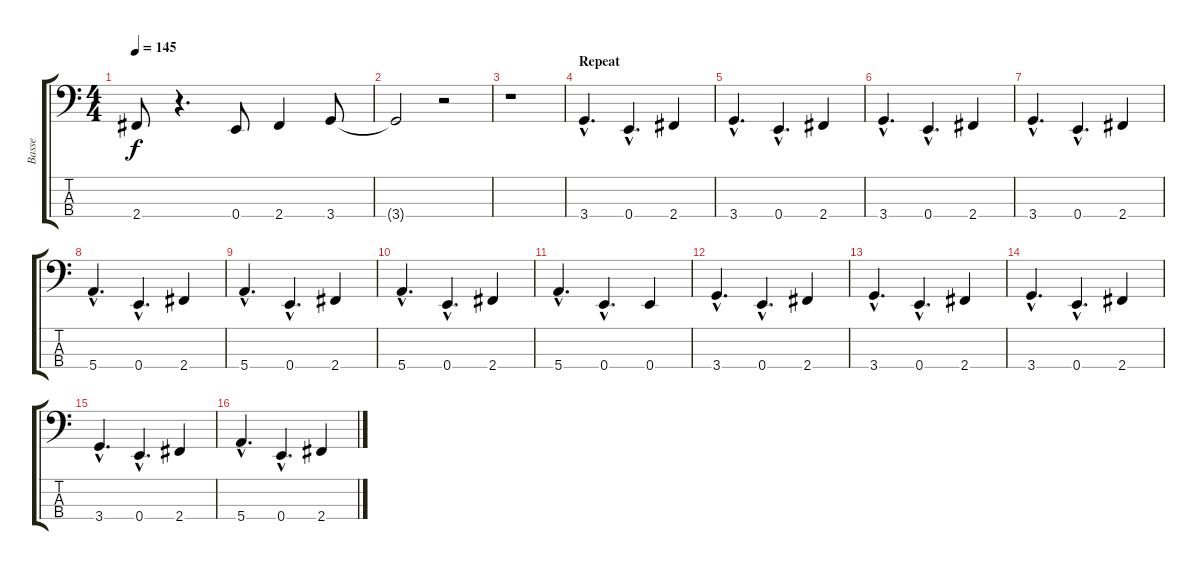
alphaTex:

\track ("Basse" "Basse") {instrument electricbassfinger}
\staff {score tabs}
\tuning (G2 D2 A1 E1) {hide}
\ts (4 4)
\tempo 145
\clef f4
\ks c
2.4.8{dy f} r.4{d} 0.4.8 2.4.4 3.4.8 |
3.4{t}.2 r.2 |
r.1 |
\section ("" "Repeat")
3.4{hac}.4{d} 0.4{hac}.4{d} 2.4.4 |
3.4{hac}.4{d} 0.4{hac}.4{d} 2.4.4 |
3.4{hac}.4{d} 0.4{hac}.4{d} 2.4.4 |
3.4{hac}.4{d} 0.4{hac}.4{d} 2.4.4 |
5.4{hac}.4{d} 0.4{hac}.4{d} 2.4.4 |
5.4{hac}.4{d} 0.4{hac}.4{d} 2.4.4 |
5.4{hac}.4{d} 0.4{hac}.4{d} 2.4.4 |
5.4{hac}.4{d} 0.4{hac}.4{d} 0.4.4 |
3.4{hac}.4{d} 0.4{hac}.4{d} 2.4.4 |
3.4{hac}.4{d} 0.4{hac}.4{d} 2.4.4 |
3.4{hac}.4{d} 0.4{hac}.4{d} 2.4.4 |
3.4{hac}.4{d} 0.4{hac}.4{d} 2.4.4 |
5.4{hac}.4{d} 0.4{hac}.4{d} 2.4.4
